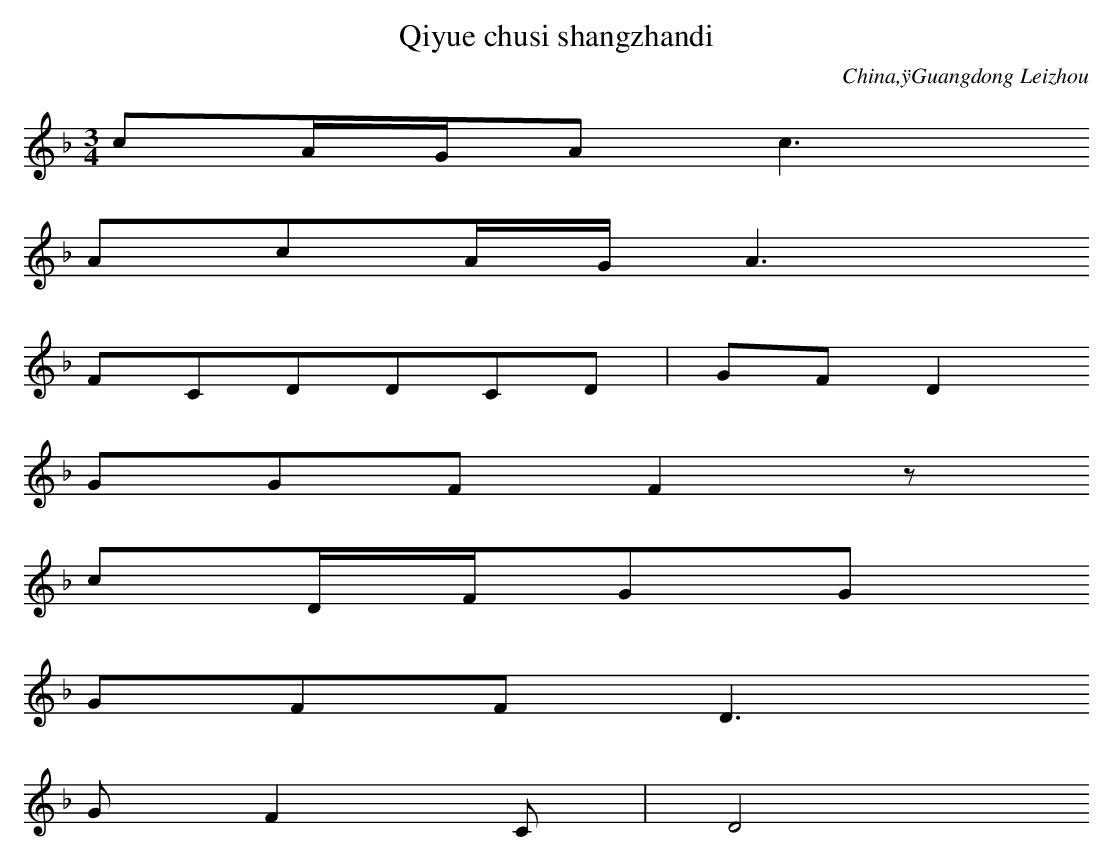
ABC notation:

X:1
T: Qiyue chusi shangzhandi
O: China,ÿGuangdong Leizhou
M: 3/4
L: 1/16
K: F
c2AGA2c6
A2c2AGA6
F2C2D2D2C2D2 | G2F2D4
G2G2F2F4z2
c2DFG2G2
G2F2F2D6
G2F4C2 | D8
